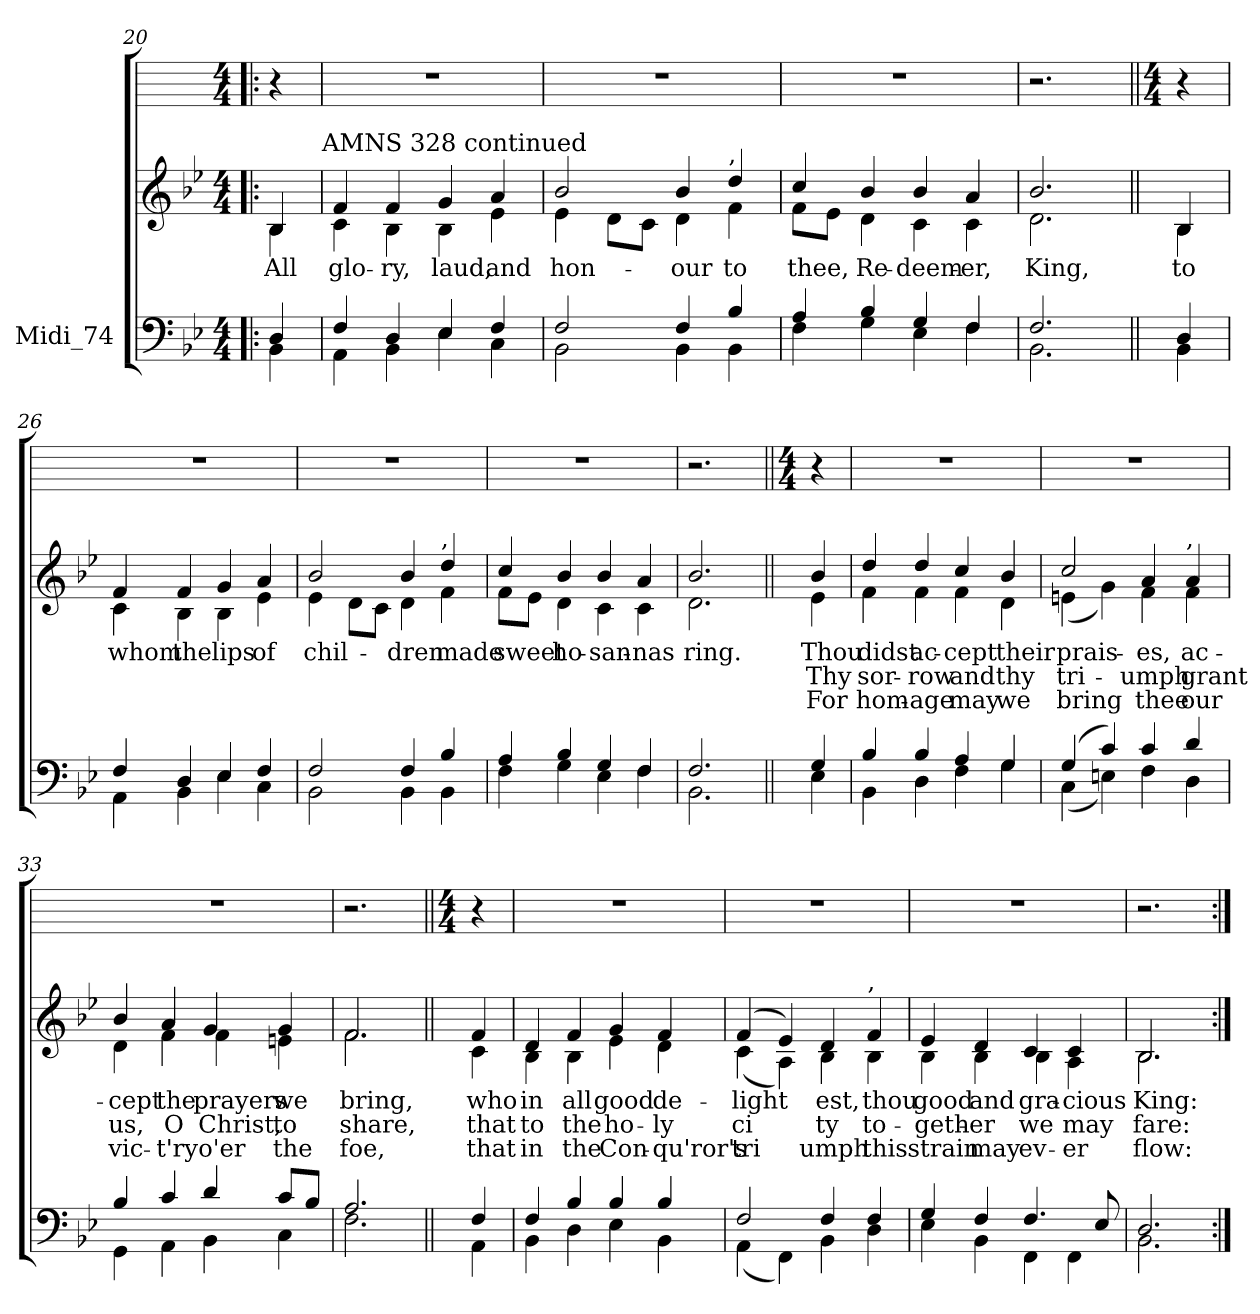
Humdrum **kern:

**kern	**kern	**text	**text	**text	**kern
*part3	*part2	*part2	*part2	*part2	*part1
*staff3	*staff2	*staff2	*staff2	*staff2	*staff1
*I"Midi_74	*	*	*	*	*
!!LO:LB:g=z
*clefF4	*clefG2	*	*	*	*
*k[b-e-]	*k[b-e-]	*	*	*	*
*B-:	*B-:	*	*	*	*
*M4/4	*M4/4	*	*	*	*M4/4
=20!|:	=20!|:	=20!|:	=20!|:	=20!|:	=20!|:
*^	*	*	*	*	*
!	!	!	!LO:LY:b	!	!	!
*	*	*^	*	*	*	*
4D/	4BB-\	4B-/	4B-\	All	.	.	4r
!	!	!	!LO:TX:a:t=AMNS 328 continued	!	!	!	!
=21	=21	=21	=21	=21	=21	=21	=21
!	!	!	!	!LO:LY:b	!	!	!
4F/	4AA\	4f/	4c\	glo-	.	.	1r
!	!	!	!	!LO:LY:b	!	!	!
4D/	4BB-\	4f/	4B-\	-ry,	.	.	.
!	!	!	!	!LO:LY:b	!	!	!
4E-/	4E-\	4g/	4B-\	laud,	.	.	.
!	!	!	!	!LO:LY:b	!	!	!
4F/	4C\	4a/	4e-\	and	.	.	.
=22	=22	=22	=22	=22	=22	=22	=22
!	!	!	!	!LO:LY:b	!	!	!
2F/	2BB-\	2b-/	4e-\	hon-	.	.	1r
.	.	.	8d\L	.	.	.	.
.	.	.	8c\J	.	.	.	.
!	!	!	!	!LO:LY:b	!	!	!
4F/	4BB-\	4b-/	4d\	-our	.	.	.
!	!	!LO:TX:a:t=,	!	!	!	!	!
!	!	!	!	!LO:LY:b	!	!	!
4B-/	4BB-\	4dd/	4f\	to	.	.	.
=23	=23	=23	=23	=23	=23	=23	=23
!	!	!	!	!LO:LY:b	!	!	!
4A/	4F\	4cc/	8f\L	thee,	.	.	1r
.	.	.	8e-\J	.	.	.	.
!	!	!	!	!LO:LY:b	!	!	!
4B-/	4G\	4b-/	4d\	Re-	.	.	.
!	!	!	!	!LO:LY:b	!	!	!
4G/	4E-\	4b-/	4c\	-deem-	.	.	.
!	!	!	!	!LO:LY:b	!	!	!
4F/	4F\	4a/	4c\	-er,	.	.	.
=24	=24	=24	=24	=24	=24	=24	=24
!	!	!	!	!LO:LY:b	!	!	!
2.F/	2.BB-\	2.b-/	2.d\	King,	.	.	2.r
!!LO:LB:g=z
=25||	=25||	=25||	=25||	=25||	=25||	=25||	=25||
*	*	*	*	*	*	*	*M4/4
!	!	!	!	!LO:LY:b	!	!	!
4D/	4BB-\	4B-/	4B-\	to	.	.	4r
=26	=26	=26	=26	=26	=26	=26	=26
!	!	!	!	!LO:LY:b	!	!	!
4F/	4AA\	4f/	4c\	whom	.	.	1r
!	!	!	!	!LO:LY:b	!	!	!
4D/	4BB-\	4f/	4B-\	the	.	.	.
!	!	!	!	!LO:LY:b	!	!	!
4E-/	4E-\	4g/	4B-\	lips	.	.	.
!	!	!	!	!LO:LY:b	!	!	!
4F/	4C\	4a/	4e-\	of	.	.	.
=27	=27	=27	=27	=27	=27	=27	=27
!	!	!	!	!LO:LY:b	!	!	!
2F/	2BB-\	2b-/	4e-\	chil-	.	.	1r
.	.	.	8d\L	.	.	.	.
.	.	.	8c\J	.	.	.	.
!	!	!	!	!LO:LY:b	!	!	!
4F/	4BB-\	4b-/	4d\	-dren	.	.	.
!	!	!LO:TX:a:t=,	!	!	!	!	!
!	!	!	!	!LO:LY:b	!	!	!
4B-/	4BB-\	4dd/	4f\	made	.	.	.
=28	=28	=28	=28	=28	=28	=28	=28
!	!	!	!	!LO:LY:b	!	!	!
4A/	4F\	4cc/	8f\L	sweet	.	.	1r
.	.	.	8e-\J	.	.	.	.
!	!	!	!	!LO:LY:b	!	!	!
4B-/	4G\	4b-/	4d\	ho-	.	.	.
!	!	!	!	!LO:LY:b	!	!	!
4G/	4E-\	4b-/	4c\	-san-	.	.	.
!	!	!	!	!LO:LY:b	!	!	!
4F/	4F\	4a/	4c\	-nas	.	.	.
=29	=29	=29	=29	=29	=29	=29	=29
!	!	!	!	!LO:LY:b	!	!	!
2.F/	2.BB-\	2.b-/	2.d\	ring.	.	.	2.r
!!LO:LB:g=z
=30||	=30||	=30||	=30||	=30||	=30||	=30||	=30||
*	*	*	*	*	*	*	*M4/4
!	!	!	!	!LO:LY:b	!LO:LY:b	!LO:LY:b	!
4G/	4E-\	4b-/	4e-\	Thou	Thy	For	4r
=31	=31	=31	=31	=31	=31	=31	=31
!	!	!	!	!LO:LY:b	!LO:LY:b	!LO:LY:b	!
4B-/	4BB-\	4dd/	4f\	didst	sor-	-hom-	1r
!	!	!	!	!LO:LY:b	!LO:LY:b	!LO:LY:b	!
4B-/	4D\	4dd/	4f\	-ac-	-row	age	.
!	!	!	!	!LO:LY:b	!LO:LY:b	!LO:LY:b	!
4A/	4F\	4cc/	4f\	cept	and	may	.
!	!	!	!	!LO:LY:b	!LO:LY:b	!LO:LY:b	!
4G/	4G\	4b-/	4d\	their	thy	we	.
=32	=32	=32	=32	=32	=32	=32	=32
!	!	!	!	!LO:LY:b	!LO:LY:b	!LO:LY:b	!
(>4G/	(<4C\	2cc/	(<4en\	prais-	-tri-	-bring	1r
4c/)	4En\)	.	4g\)	.	.	.	.
!	!	!	!	!LO:LY:b	!LO:LY:b	!LO:LY:b	!
4c/	4F\	4a/	4f\	es,	umph	thee	.
!	!	!LO:TX:a:t=,	!	!	!	!	!
!	!	!	!	!LO:LY:b	!LO:LY:b	!LO:LY:b	!
4d/	4D\	4a/	4f\	ac-	-grant	our	.
=33	=33	=33	=33	=33	=33	=33	=33
!	!	!	!	!LO:LY:b	!LO:LY:b	!LO:LY:b	!
4B-/	4GG\	4b-/	4d\	cept	us,	vic-	1r
!	!	!	!	!LO:LY:b	!LO:LY:b	!LO:LY:b	!
4c/	4AA\	4a/	4f\	-the	O	t'ry	.
!	!	!	!	!LO:LY:b	!LO:LY:b	!LO:LY:b	!
4d/	4BB-\	4g/	4f\	prayers	Christ,	o'er	.
!	!	!	!	!LO:LY:b	!LO:LY:b	!LO:LY:b	!
8c/L	4C\	4g/	4en\	we	to	the	.
8B-/J	.	.	.	.	.	.	.
=34	=34	=34	=34	=34	=34	=34	=34
!	!	!	!	!LO:LY:b	!LO:LY:b	!LO:LY:b	!
2.A/	2.F\	2.f/	2.f\	bring,	share,	foe,	2.r
!!LO:LB:g=z
=35||	=35||	=35||	=35||	=35||	=35||	=35||	=35||
*	*	*	*	*	*	*	*M4/4
!	!	!	!	!LO:LY:b	!LO:LY:b	!LO:LY:b	!
4F/	4AA\	4f/	4c\	who	that	that	4r
=36	=36	=36	=36	=36	=36	=36	=36
!	!	!	!	!LO:LY:b	!LO:LY:b	!LO:LY:b	!
4F/	4BB-\	4d/	4B-\	in	to	in	1r
!	!	!	!	!LO:LY:b	!LO:LY:b	!LO:LY:b	!
4B-/	4D\	4f/	4B-\	all	the	the	.
!	!	!	!	!LO:LY:b	!LO:LY:b	!LO:LY:b	!
4B-/	4E-\	4g/	4e-\	good	ho-	-Con-	.
!	!	!	!	!LO:LY:b	!LO:LY:b	!LO:LY:b	!
4B-/	4BB-\	4f/	4d\	-de-	-ly	qu'ror's	.
=37	=37	=37	=37	=37	=37	=37	=37
!	!	!	!	!LO:LY:b	!LO:LY:b	!LO:LY:b	!
2F/	(<4AA\	(>4f/	(<4c\	light	ci	tri	1r
.	4FF\)	4e-/)	4A\)	.	.	.	.
!	!	!	!	!LO:LY:b	!LO:LY:b	!LO:LY:b	!
4F/	4BB-\	4d/	4B-\	est,	ty	umph	.
!	!	!LO:TX:a:t=,	!	!	!	!	!
!	!	!	!	!LO:LY:b	!LO:LY:b	!LO:LY:b	!
4F/	4D\	4f/	4B-\	thou	to-	-this	.
=38	=38	=38	=38	=38	=38	=38	=38
!	!	!	!	!LO:LY:b	!LO:LY:b	!LO:LY:b	!
4G/	4E-\	4e-/	4B-\	good	geth-	-strain	1r
!	!	!	!	!LO:LY:b	!LO:LY:b	!LO:LY:b	!
4F/	4BB-\	4d/	4B-\	and	er	may	.
!	!	!	!	!LO:LY:b	!LO:LY:b	!LO:LY:b	!
4.F/	4FF\	4c/	4B-\	gra-	-we	ev-	.
!	!	!	!	!LO:LY:b	!LO:LY:b	!LO:LY:b	!
.	4FF\	4c/	4A\	-cious	may	er	.
8E-/	.	.	.	.	.	.	.
=39	=39	=39	=39	=39	=39	=39	=39
!	!	!	!	!LO:LY:b	!LO:LY:b	!LO:LY:b	!
2.D/	2.BB-\	2.B-/	2.B-\	King:	fare:	flow:	2.r
*v	*v	*	*	*	*	*	*
*	*v	*v	*	*	*	*
=:|!	=:|!	=:|!	=:|!	=:|!	=:|!
*-	*-	*-	*-	*-	*-
